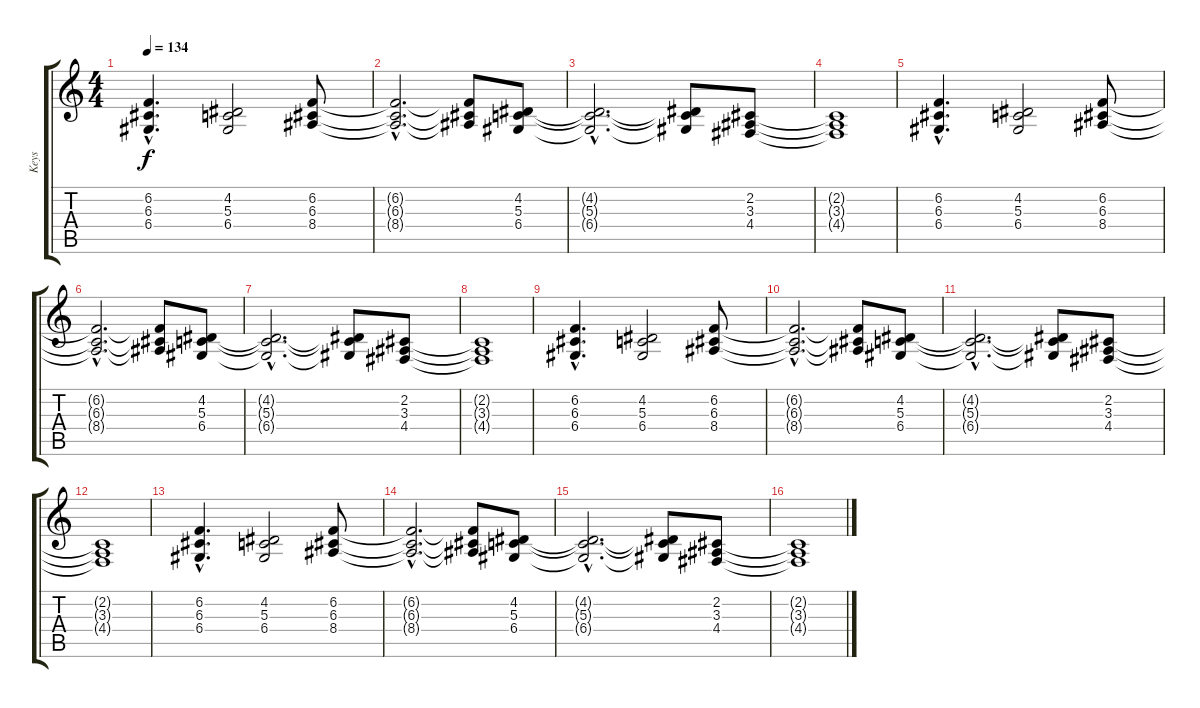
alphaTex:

\track ("Keys" "Keys") {instrument synthstrings1}
\staff {score tabs}
\tuning (E4 B3 G3 D3 A2 E2) {hide}
\ts (4 4)
\tempo 134
\clef g2
\ks c
(6.2{hac} 6.3{hac} 6.4{hac}).4{d dy f} (4.2 5.3 6.4).2 (6.2 6.3 8.4).8 |
(6.2{hac t} 6.3{hac t} 8.4{hac t}).2{d} (6.2{t} 6.3{t} 8.4{t}).8 (4.2 5.3 6.4).8 |
(4.2{hac t} 5.3{hac t} 6.4{hac t}).2{d} (4.2{t} 5.3{t} 6.4{t}).8 (2.2 3.3 4.4).8 |
(2.2{t} 3.3{t} 4.4{t}).1 |
(6.2{hac} 6.3{hac} 6.4{hac}).4{d} (4.2 5.3 6.4).2 (6.2 6.3 8.4).8 |
(6.2{hac t} 6.3{hac t} 8.4{hac t}).2{d} (6.2{t} 6.3{t} 8.4{t}).8 (4.2 5.3 6.4).8 |
(4.2{hac t} 5.3{hac t} 6.4{hac t}).2{d} (4.2{t} 5.3{t} 6.4{t}).8 (2.2 3.3 4.4).8 |
(2.2{t} 3.3{t} 4.4{t}).1 |
(6.2{hac} 6.3{hac} 6.4{hac}).4{d} (4.2 5.3 6.4).2 (6.2 6.3 8.4).8 |
(6.2{hac t} 6.3{hac t} 8.4{hac t}).2{d} (6.2{t} 6.3{t} 8.4{t}).8 (4.2 5.3 6.4).8 |
(4.2{hac t} 5.3{hac t} 6.4{hac t}).2{d} (4.2{t} 5.3{t} 6.4{t}).8 (2.2 3.3 4.4).8 |
(2.2{t} 3.3{t} 4.4{t}).1 |
(6.2{hac} 6.3{hac} 6.4{hac}).4{d} (4.2 5.3 6.4).2 (6.2 6.3 8.4).8 |
(6.2{hac t} 6.3{hac t} 8.4{hac t}).2{d} (6.2{t} 6.3{t} 8.4{t}).8 (4.2 5.3 6.4).8 |
(4.2{hac t} 5.3{hac t} 6.4{hac t}).2{d} (4.2{t} 5.3{t} 6.4{t}).8 (2.2 3.3 4.4).8 |
(2.2{t} 3.3{t} 4.4{t}).1
